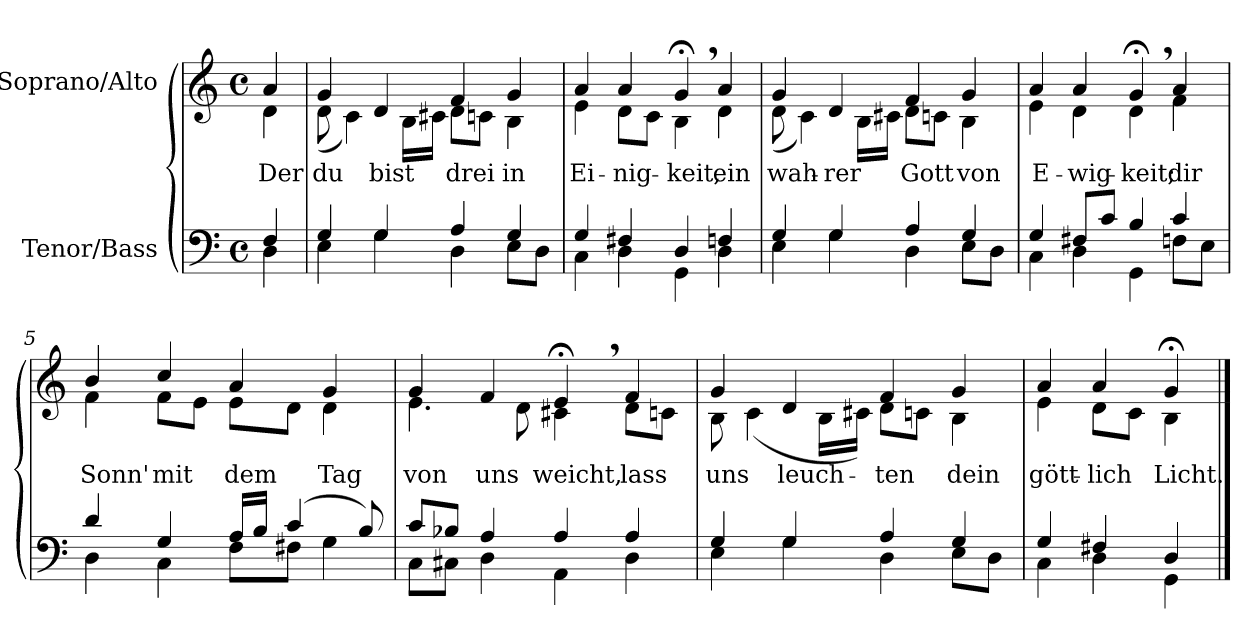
**kern	**kern	**text
*part2	*part1	*part1
*staff2	*staff1	*staff1
*I"Tenor/Bass	*I"Soprano/Alto	*
*clefF4	*clefG2	*
*k[]	*k[]	*
*M4/4	*M4/4	*
*met(c)	*met(c)	*
=	=	=
*^	*	*
!	!	!	!LO:LY:b
*	*	*^	*
4F/	4D\	4a/	4d\	Der
=1	=1	=1	=1	=1
!	!	!	!	!LO:LY:b
4G/	4E\	4g/	(8d\	du
.	.	.	4c\)	.
!	!	!	!	!LO:LY:b
4G/	4G\	4d/	.	bist
.	.	.	16B\LL	.
.	.	.	16c#X\JJ	.
!	!	!	!	!LO:LY:b
4A/	4D\	4f/	8d\L	drei
.	.	.	8cn\J	.
!	!	!	!	!LO:LY:b
4G/	8E\L	4g/	4B\	in
.	8D\J	.	.	.
=2	=2	=2	=2	=2
!	!	!	!	!LO:LY:b
4G/	4C\	4a/	4e\	Ei-
!	!	!	!	!LO:LY:b
4F#X/	4D\	4a/	8d\L	-nig-
.	.	.	8c\J	.
!	!	!	!	!LO:LY:b
4D/	4GG\	4g;<,/	4B\	-keit,
!	!	!	!	!LO:LY:b
4Fn/	4D\	4a/	4d\	ein
=3	=3	=3	=3	=3
!	!	!	!	!LO:LY:b
4G/	4E\	4g/	(8d\	wah-
.	.	.	4c\)	.
!	!	!	!	!LO:LY:b
4G/	4G\	4d/	.	-rer
.	.	.	16B\LL	.
.	.	.	16c#X\JJ	.
!	!	!	!	!LO:LY:b
4A/	4D\	4f/	8d\L	Gott
.	.	.	8cn\J	.
!	!	!	!	!LO:LY:b
4G/	8E\L	4g/	4B\	von
.	8D\J	.	.	.
=4	=4	=4	=4	=4
!	!	!	!	!LO:LY:b
4G/	4C\	4a/	4e\	E-
!	!	!	!	!LO:LY:b
8F#X/L	4D\	4a/	4d\	-wig-
8c/J	.	.	.	.
!	!	!	!	!LO:LY:b
4B/	4GG\	4g;<,/	4d\	-keit;
!	!	!	!	!LO:LY:b
4c/	8Fn\L	4a/	4f\	dir
.	8E\J	.	.	.
!!LO:LB:g=z	!!
=5	=5	=5	=5	=5
!	!	!	!	!LO:LY:b
4d/	4D\	4b/	4f\	Sonn'
!	!	!	!	!LO:LY:b
4G/	4C\	4cc/	8f\L	mit
.	.	.	8e\J	.
!	!	!	!	!LO:LY:b
16A/LL	8F\L	4a/	8e\L	dem
16B/JJ	.	.	.	.
(4c/	8F#X\J	.	8d\J	.
!	!	!	!	!LO:LY:b
.	4G\	4g/	4d\	Tag
8B/)	.	.	.	.
=6	=6	=6	=6	=6
!	!	!	!	!LO:LY:b
8c/L	8C\L	4g/	4.e\	von
8B-X/J	8C#X\J	.	.	.
!	!	!	!	!LO:LY:b
4A/	4D\	4f/	.	uns
.	.	.	8d\	.
!	!	!	!	!LO:LY:b
4A/	4AA\	4e;<,/	4c#X\	weicht,
!	!	!	!	!LO:LY:b
4A/	4D\	4f/	8d\L	lass
.	.	.	8cn\J	.
=7	=7	=7	=7	=7
!	!	!	!	!LO:LY:b
4G/	4E\	4g/	8B\	uns
.	.	.	(4c\	.
!	!	!	!	!LO:LY:b
4G/	4G\	4d/	.	leuch-
.	.	.	16B\LL	.
.	.	.	16c#X\JJ)	.
!	!	!	!	!LO:LY:b
4A/	4D\	4f/	8d\L	-ten
.	.	.	8cn\J	.
!	!	!	!	!LO:LY:b
4G/	8E\L	4g/	4B\	dein
.	8D\J	.	.	.
=8	=8	=8	=8	=8
!	!	!	!	!LO:LY:b
4G/	4C\	4a/	4e\	gött-
!	!	!	!	!LO:LY:b
4F#X/	4D\	4a/	8d\L	-lich
.	.	.	8c\J	.
!	!	!	!	!LO:LY:b
4D/	4GG\	4g;</	4B\	Licht.
*v	*v	*	*	*
*	*v	*v	*
==	==	==
*-	*-	*-
